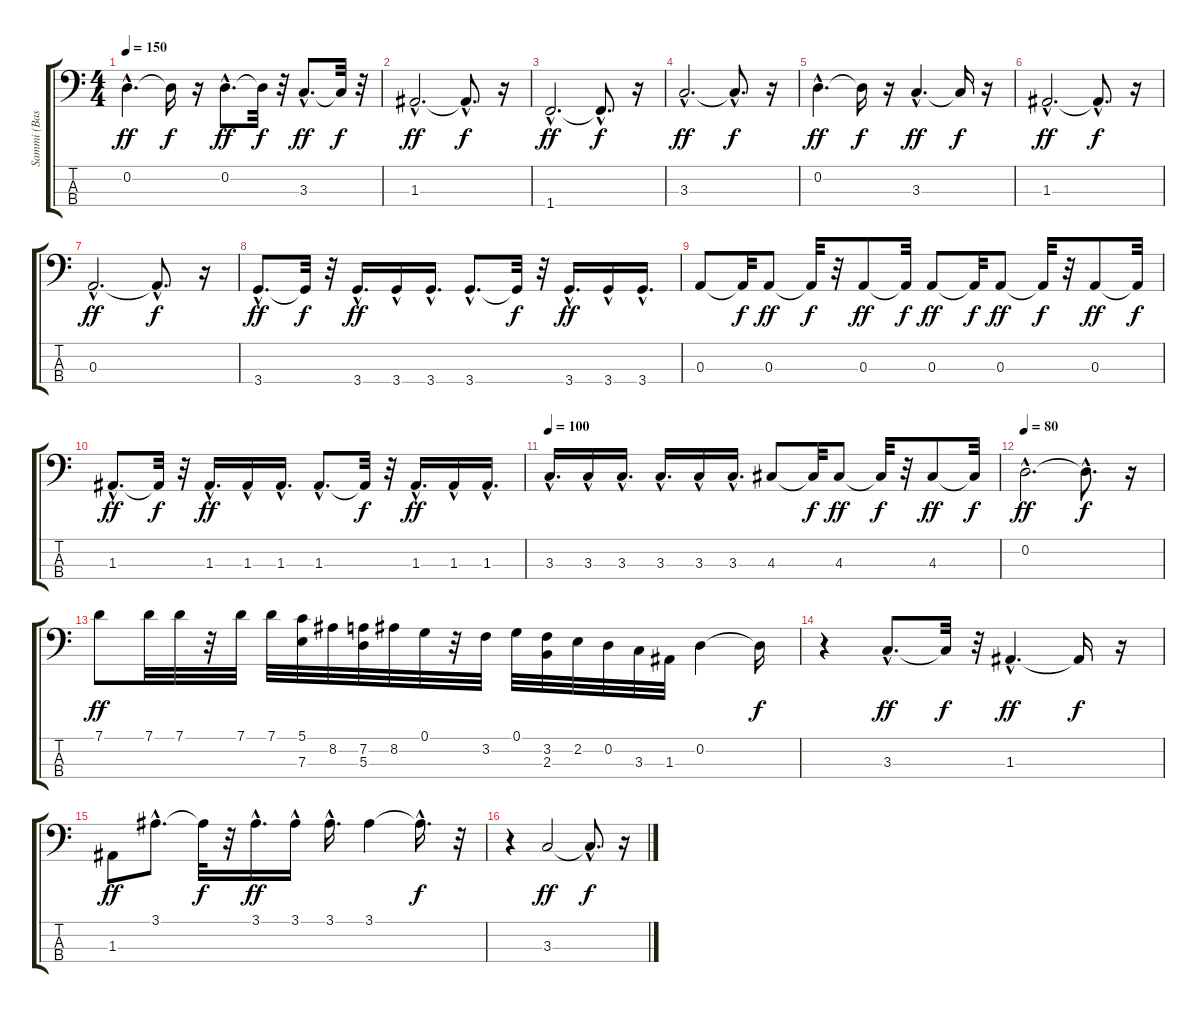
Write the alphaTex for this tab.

\track ("Sammi (Bass Guitar)" "Sammi (Bas") {instrument electricbassfinger}
\staff {score tabs}
\tuning (G2 D2 A1 E1) {hide}
\ts (4 4)
\tempo 150
\clef f4
\ks c
0.2{hac}.4{d dy ff} 0.2{t}.16{dy f} r.16 0.2{hac}.8{d dy ff} 0.2{t}.32{dy f} r.32 3.3{hac}.8{d dy ff} 3.3{t}.32{dy f} r.32 |
1.3{hac}.2{d dy ff} 1.3{hac t}.8{d dy f} r.16 |
1.4{hac}.2{d dy ff} 1.4{hac t}.8{d dy f} r.16 |
3.3{hac}.2{d dy ff} 3.3{hac t}.8{d dy f} r.16 |
0.2{hac}.4{d dy ff} 0.2{t}.16{dy f} r.16 3.3{hac}.4{d dy ff} 3.3{t}.16{dy f} r.16 |
1.3{hac}.2{d dy ff} 1.3{hac t}.8{d dy f} r.16 |
0.3{hac}.2{d dy ff} 0.3{hac t}.8{d dy f} r.16 |
3.4{hac}.8{d dy ff} 3.4{t}.32{dy f} r.32 3.4{hac}.16{d dy ff} 3.4{hac}.16 3.4{hac}.16{d} 3.4{hac}.8{d} 3.4{t}.32{dy f} r.32 3.4{hac}.16{d dy ff} 3.4{hac}.16 3.4{hac}.16{d} |
0.3.8 0.3{t}.32{dy f} 0.3.8{dy ff} 0.3{t}.32{dy f} r.32 0.3.8{dy ff} 0.3{t}.32{dy f} 0.3.8{dy ff} 0.3{t}.32{dy f} 0.3.8{dy ff} 0.3{t}.32{dy f} r.32 0.3.8{dy ff} 0.3{t}.32{dy f} |
1.3{hac}.8{d dy ff} 1.3{t}.32{dy f} r.32 1.3{hac}.16{d dy ff} 1.3{hac}.16 1.3{hac}.16{d} 1.3{hac}.8{d} 1.3{t}.32{dy f} r.32 1.3{hac}.16{d dy ff} 1.3{hac}.16 1.3{hac}.16{d} |
\tempo 100
3.3{hac}.16{d} 3.3{hac}.16 3.3{hac}.16{d} 3.3{hac}.16{d} 3.3{hac}.16 3.3{hac}.16{d} 4.3.8 4.3{t}.32{dy f} 4.3.8{dy ff} 4.3{t}.32{dy f} r.32 4.3.8{dy ff} 4.3{t}.32{dy f} |
\tempo 80
0.2{hac}.2{d dy ff} 0.2{hac t}.8{d dy f} r.16 |
7.1.8{dy ff} 7.1.32 7.1.32 r.32 7.1.32 7.1.32 (5.1 7.3).32 8.2.32 (7.2 5.3).32 8.2.32 0.1.32 r.32 3.2.32 0.1.32 (3.2 2.3).32 2.2.32 0.2.32 3.3.32 1.3.32 0.2.4 0.2{t}.16{dy f} |
r.4 3.3{hac}.8{d dy ff} 3.3{t}.32{dy f} r.32 1.3{hac}.4{d dy ff} 1.3{t}.16{dy f} r.16 |
1.3.8{dy ff} 3.1{hac}.8{d} 3.1{t}.32{dy f} r.32 3.1{hac}.16{d dy ff} 3.1{hac}.16 3.1{hac}.16{d} 3.1.4 3.1{hac t}.16{d dy f} r.32 |
r.4 3.3.2{dy ff} 3.3{hac t}.8{d dy f} r.16
